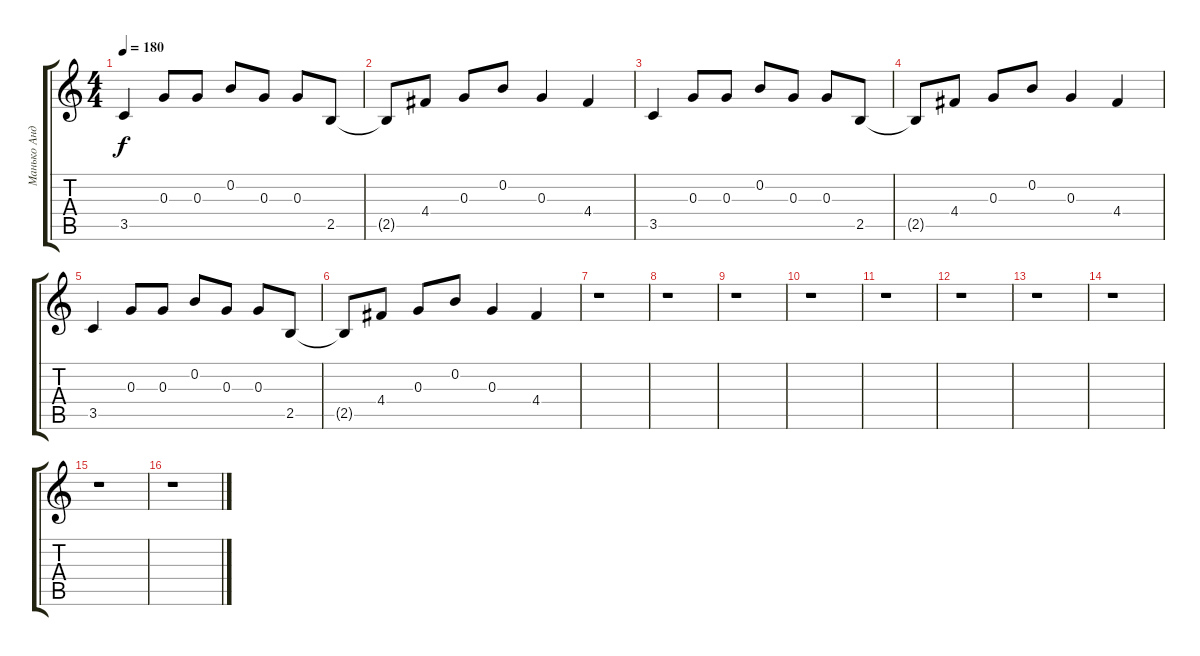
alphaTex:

\track ("Манько Андрей" "Манько Анд") {instrument electricguitarclean}
\staff {score tabs}
\tuning (E4 B3 G3 D3 A2 E2) {hide}
\ts (4 4)
\tempo 180
\clef g2
\ks c
3.5.4{dy f} 0.3.8 0.3.8 0.2.8 0.3.8 0.3.8 2.5.8 |
2.5{t}.8 4.4.8 0.3.8 0.2.8 0.3.4 4.4.4 |
3.5.4 0.3.8 0.3.8 0.2.8 0.3.8 0.3.8 2.5.8 |
2.5{t}.8 4.4.8 0.3.8 0.2.8 0.3.4 4.4.4 |
3.5.4 0.3.8 0.3.8 0.2.8 0.3.8 0.3.8 2.5.8 |
2.5{t}.8 4.4.8 0.3.8 0.2.8 0.3.4 4.4.4 |
r.1 |
r.1 |
r.1 |
r.1 |
r.1 |
r.1 |
r.1 |
r.1 |
r.1 |
r.1
